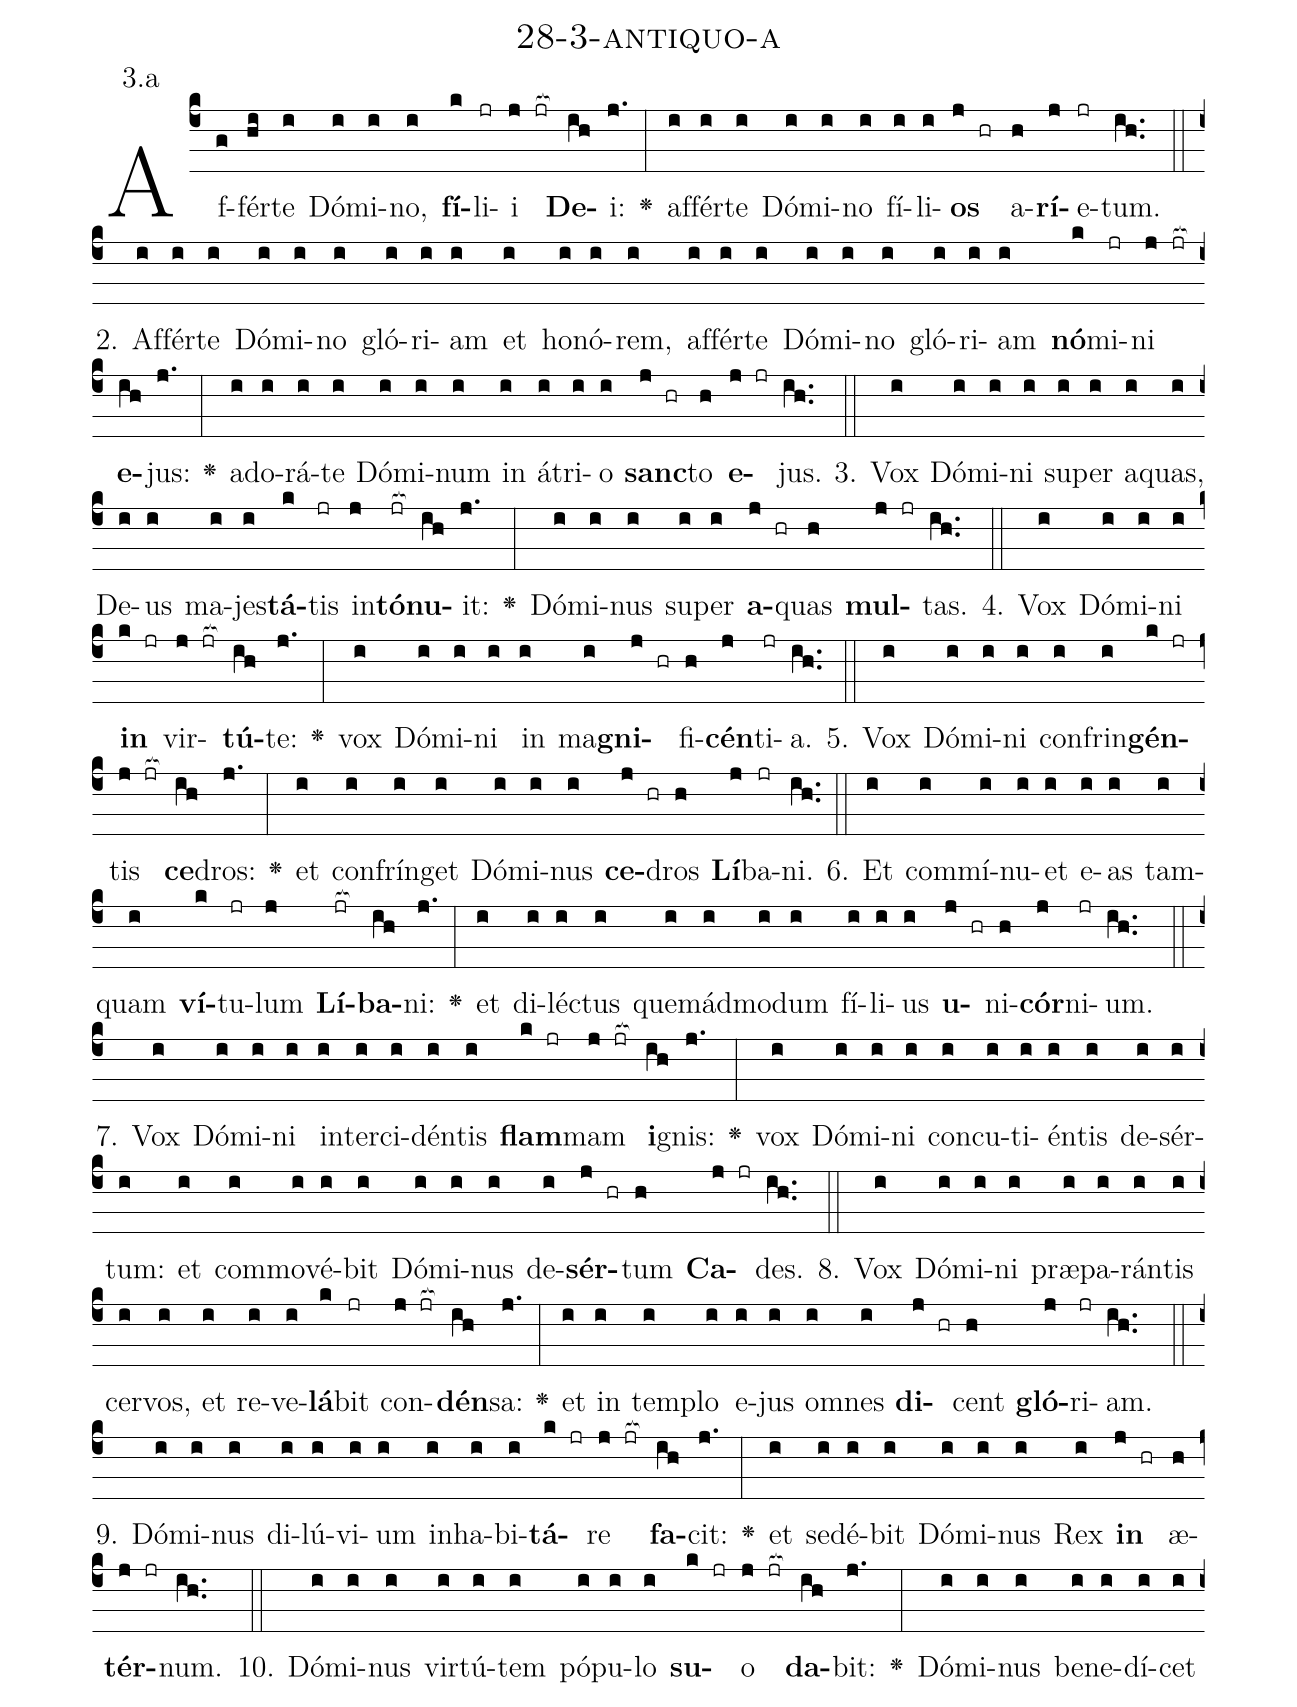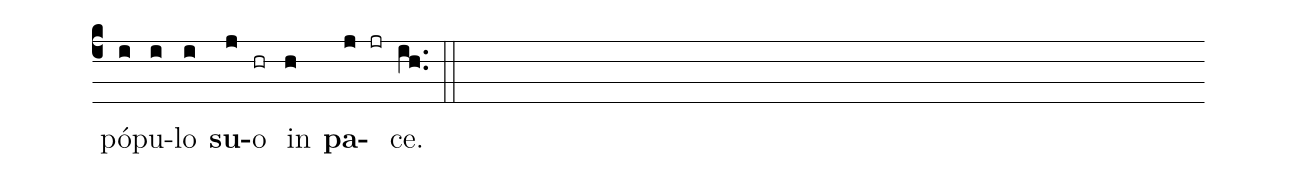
name: 28-3-antiquo-a;
annotation: 3.a;
%%
(c4)Af(g)fér(hi)te(i) Dó(i)mi(i)no,(i) <b>fí</b>(k)li(jr)i(j jr[ocb:1{]) <b>De</b>(ih[ocb:0}])i:(j.) <v>\greheightstar</v>(:) af(i)fér(i)te(i) Dó(i)mi(i)no(i) fí(i)li(i)<b>os</b>(j hr) a(h)<b>rí</b>(j)e(jr)tum.(ih..) (::)
2. Af(i)fér(i)te(i) Dó(i)mi(i)no(i) gló(i)ri(i)am(i) et(i) ho(i)nó(i)rem,(i) af(i)fér(i)te(i) Dó(i)mi(i)no(i) gló(i)ri(i)am(i) <b>nó</b>(k)mi(jr)ni(j jr[ocb:1{]) <b>e</b>(ih[ocb:0}])jus:(j.) <v>\greheightstar</v>(:) ad(i)o(i)rá(i)te(i) Dó(i)mi(i)num(i) in(i) á(i)tri(i)o(i) <b>sanc</b>(j hr)to(h) <b>e</b>(j jr)jus.(ih..) (::)
3. Vox(i) Dó(i)mi(i)ni(i) su(i)per(i) a(i)quas,(i) De(i)us(i) ma(i)jes(i)<b>tá</b>(k)tis(jr) in(j)<b>tó</b>(jr[ocb:1{])<b>nu</b>(ih[ocb:0}])it:(j.) <v>\greheightstar</v>(:) Dó(i)mi(i)nus(i) su(i)per(i) <b>a</b>(j hr)quas(h) <b>mul</b>(j jr)tas.(ih..) (::)
4. Vox(i) Dó(i)mi(i)ni(i) <b>in</b>(k jr) vir(j jr[ocb:1{])<b>tú</b>(ih[ocb:0}])te:(j.) <v>\greheightstar</v>(:) vox(i) Dó(i)mi(i)ni(i) in(i) ma(i)<b>gni</b>(j hr)fi(h)<b>cén</b>(j)ti(jr)a.(ih..) (::)
5. Vox(i) Dó(i)mi(i)ni(i) con(i)frin(i)<b>gén</b>(k jr)tis(j jr[ocb:1{]) <b>ce</b>(ih[ocb:0}])dros:(j.) <v>\greheightstar</v>(:) et(i) con(i)frín(i)get(i) Dó(i)mi(i)nus(i) <b>ce</b>(j hr)dros(h) <b>Lí</b>(j)ba(jr)ni.(ih..) (::)
6. Et(i) com(i)mí(i)nu(i)et(i) e(i)as(i) tam(i)quam(i) <b>ví</b>(k)tu(jr)lum(j) <b>Lí</b>(jr[ocb:1{])<b>ba</b>(ih[ocb:0}])ni:(j.) <v>\greheightstar</v>(:) et(i) di(i)léc(i)tus(i) quem(i)ád(i)mo(i)dum(i) fí(i)li(i)us(i) <b>u</b>(j hr)ni(h)<b>cór</b>(j)ni(jr)um.(ih..) (::)
7. Vox(i) Dó(i)mi(i)ni(i) in(i)ter(i)ci(i)dén(i)tis(i) <b>flam</b>(k jr)mam(j jr[ocb:1{]) <b>i</b>(ih[ocb:0}])gnis:(j.) <v>\greheightstar</v>(:) vox(i) Dó(i)mi(i)ni(i) con(i)cu(i)ti(i)én(i)tis(i) de(i)sér(i)tum:(i) et(i) com(i)mo(i)vé(i)bit(i) Dó(i)mi(i)nus(i) de(i)<b>sér</b>(j hr)tum(h) <b>Ca</b>(j jr)des.(ih..) (::)
8. Vox(i) Dó(i)mi(i)ni(i) præ(i)pa(i)rán(i)tis(i) cer(i)vos,(i) et(i) re(i)ve(i)<b>lá</b>(k)bit(jr) con(j jr[ocb:1{])<b>dén</b>(ih[ocb:0}])sa:(j.) <v>\greheightstar</v>(:) et(i) in(i) tem(i)plo(i) e(i)jus(i) om(i)nes(i) <b>di</b>(j hr)cent(h) <b>gló</b>(j)ri(jr)am.(ih..) (::)
9. Dó(i)mi(i)nus(i) di(i)lú(i)vi(i)um(i) in(i)ha(i)bi(i)<b>tá</b>(k jr)re(j jr[ocb:1{]) <b>fa</b>(ih[ocb:0}])cit:(j.) <v>\greheightstar</v>(:) et(i) se(i)dé(i)bit(i) Dó(i)mi(i)nus(i) Rex(i) <b>in</b>(j hr) æ(h)<b>tér</b>(j jr)num.(ih..) (::)
10. Dó(i)mi(i)nus(i) vir(i)tú(i)tem(i) pó(i)pu(i)lo(i) <b>su</b>(k jr)o(j jr[ocb:1{]) <b>da</b>(ih[ocb:0}])bit:(j.) <v>\greheightstar</v>(:) Dó(i)mi(i)nus(i) be(i)ne(i)dí(i)cet(i) pó(i)pu(i)lo(i) <b>su</b>(j)o(hr) in(h) <b>pa</b>(j jr)ce.(ih..) (::)
